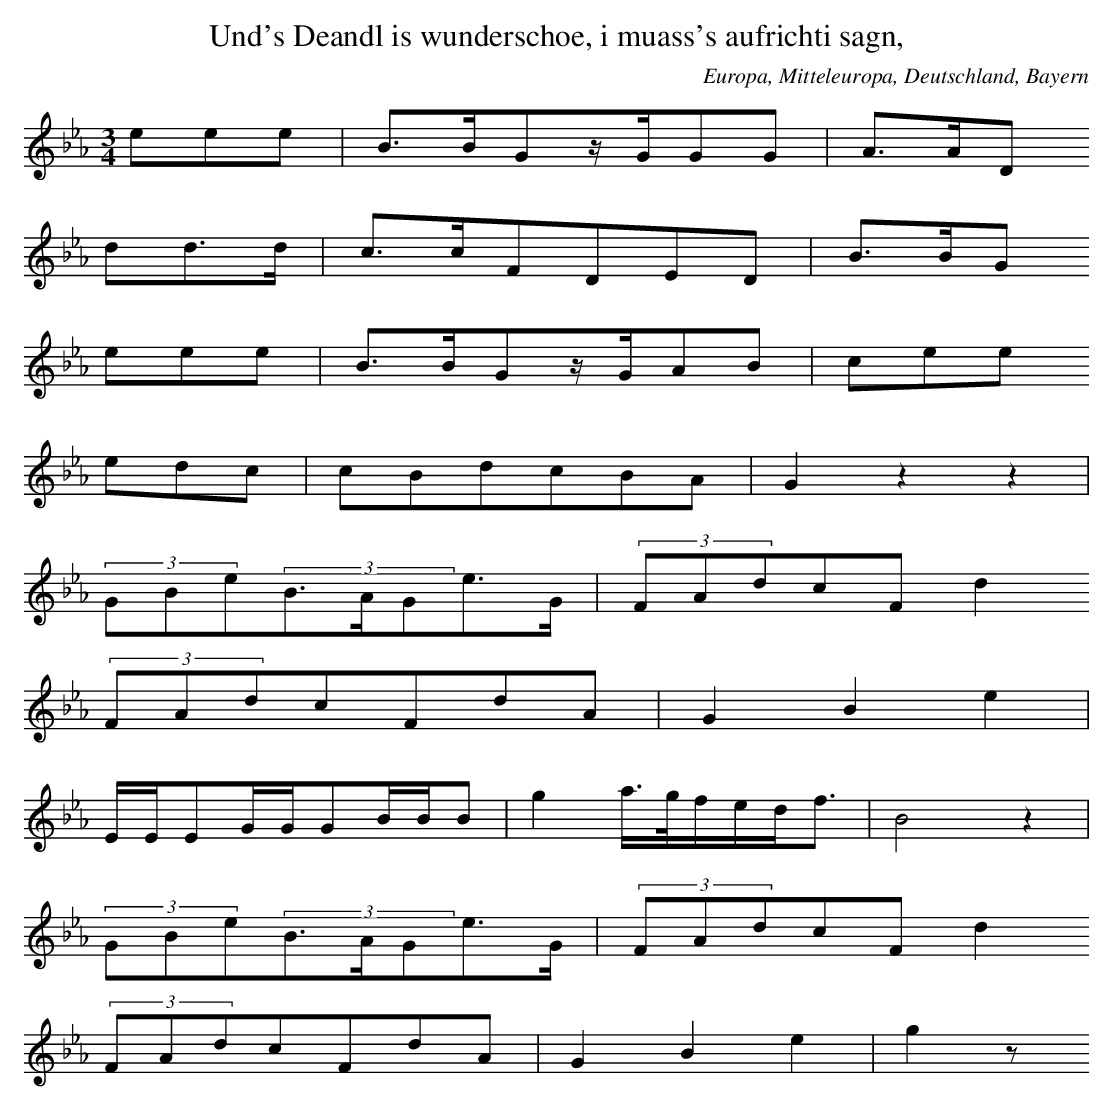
X:1
T: Und's Deandl is wunderschoe, i muass's aufrichti sagn,
O: Europa, Mitteleuropa, Deutschland, Bayern
M: 3/4
L: 1/32
K: Eb
e4e4e4 | B6B2G4z2G2G4G4 | A6A2D4
d4d6d2 | c6c2F4D4E4D4 | B6B2G4
e4e4e4 | B6B2G4z2G2A4B4 | c4e4e4
e4d4c4 | c4B4d4c4B4A4 | G8z8z8 |
(3G4B4e4(3B6A2G4e6G2 | (3F4A4d4c4F4d8
(3F4A4d4c4F4d4A4 | G8B8e8 |
E2E2E4G2G2G4B2B2B4 | g8a3gf2e2d2f6 | B16z8 |
(3G4B4e4(3B6A2G4e6G2 | (3F4A4d4c4F4d8
(3F4A4d4c4F4d4A4 | G8B8e8 | g8z4
